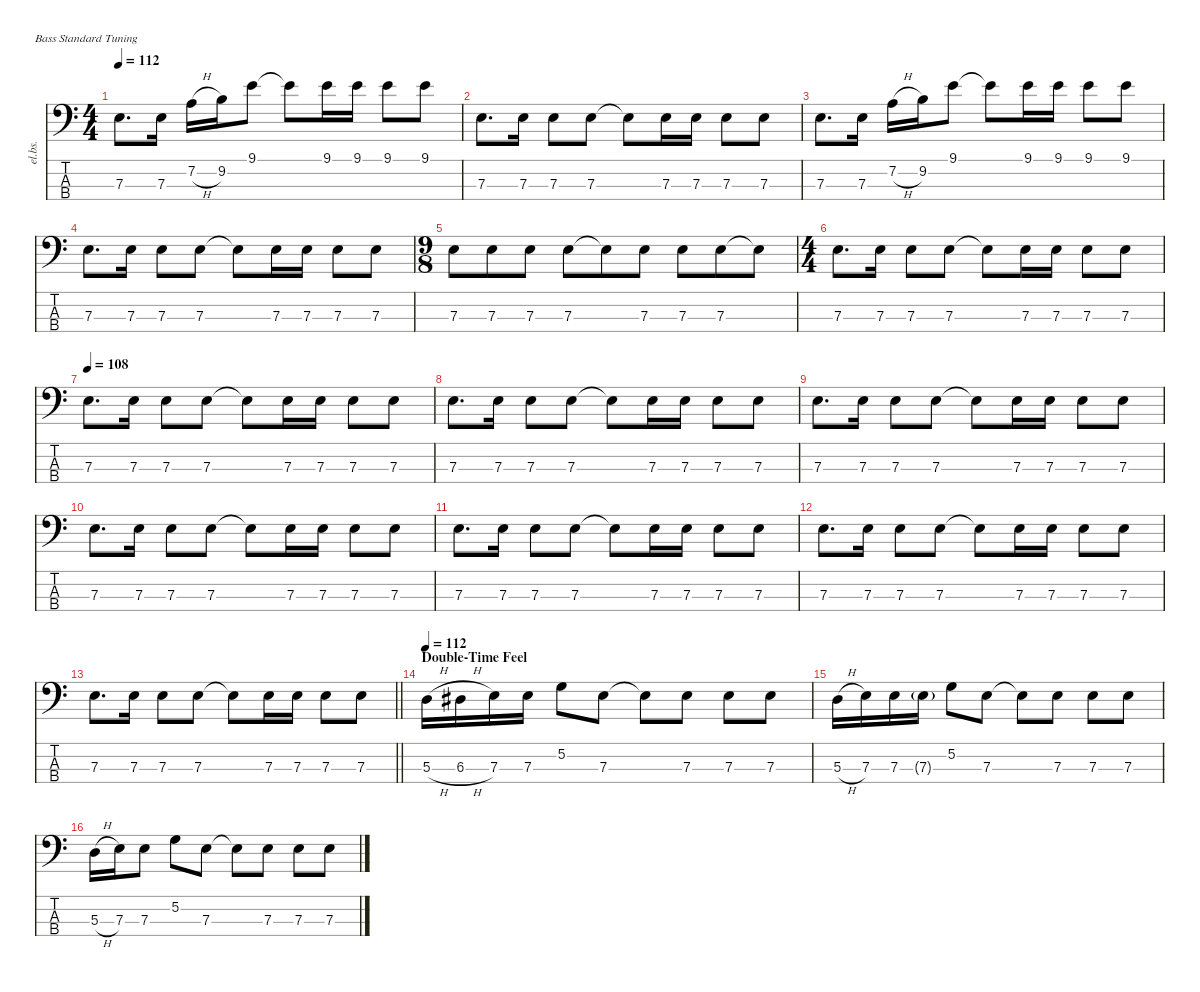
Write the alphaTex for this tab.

\defaultSystemsLayout 4
\hideDynamics
\bracketExtendMode nobrackets
\otherSystemsTrackNameOrientation horizontal
\track ("Bass" "el.bs.") {instrument electricbassfinger}
\staff {score tabs}
\tuning (G2 D2 A1 E1)
\ts (4 4)
\tempo 112
\clef f4
\ks c
7.3.8{d dy f beam Down} 7.3.16{beam Down} 7.2{h}.16{beam Down} 9.2.16{beam Down} 9.1.8{beam Down} 9.1{t}.8{beam Down} 9.1.16{beam Down} 9.1.16{beam Down} 9.1.8{beam Down} 9.1.8{beam Down} |
7.3.8{d beam Down} 7.3.16{beam Down} 7.3.8{beam Down} 7.3.8{beam Down} 7.3{t}.8{beam Down} 7.3.16{beam Down} 7.3.16{beam Down} 7.3.8{beam Down} 7.3.8{beam Down} |
7.3.8{d beam Down} 7.3.16{beam Down} 7.2{h}.16{beam Down} 9.2.16{beam Down} 9.1.8{beam Down} 9.1{t}.8{beam Down} 9.1.16{beam Down} 9.1.16{beam Down} 9.1.8{beam Down} 9.1.8{beam Down} |
7.3.8{d beam Down} 7.3.16{beam Down} 7.3.8{beam Down} 7.3.8{beam Down} 7.3{t}.8{beam Down} 7.3.16{beam Down} 7.3.16{beam Down} 7.3.8{beam Down} 7.3.8{beam Down} |
\ts (9 8)
\beaming (8 3 3 3)
7.3.8{beam Down} 7.3.8{beam Down} 7.3.8{beam Down} 7.3.8{beam Down} 7.3{t}.8{beam Down} 7.3.8{beam Down} 7.3.8{beam Down} 7.3.8{beam Down} 7.3{t}.8{beam Down} |
\ts (4 4)
\beaming (8 2 2 2 2)
7.3.8{d beam Down} 7.3.16{beam Down} 7.3.8{beam Down} 7.3.8{beam Down} 7.3{t}.8{beam Down} 7.3.16{beam Down} 7.3.16{beam Down} 7.3.8{beam Down} 7.3.8{beam Down} |
\tempo 108
7.3.8{d beam Down} 7.3.16{beam Down} 7.3.8{beam Down} 7.3.8{beam Down} 7.3{t}.8{beam Down} 7.3.16{beam Down} 7.3.16{beam Down} 7.3.8{beam Down} 7.3.8{beam Down} |
7.3.8{d beam Down} 7.3.16{beam Down} 7.3.8{beam Down} 7.3.8{beam Down} 7.3{t}.8{beam Down} 7.3.16{beam Down} 7.3.16{beam Down} 7.3.8{beam Down} 7.3.8{beam Down} |
7.3.8{d beam Down} 7.3.16{beam Down} 7.3.8{beam Down} 7.3.8{beam Down} 7.3{t}.8{beam Down} 7.3.16{beam Down} 7.3.16{beam Down} 7.3.8{beam Down} 7.3.8{beam Down} |
7.3.8{d beam Down} 7.3.16{beam Down} 7.3.8{beam Down} 7.3.8{beam Down} 7.3{t}.8{beam Down} 7.3.16{beam Down} 7.3.16{beam Down} 7.3.8{beam Down} 7.3.8{beam Down} |
7.3.8{d beam Down} 7.3.16{beam Down} 7.3.8{beam Down} 7.3.8{beam Down} 7.3{t}.8{beam Down} 7.3.16{beam Down} 7.3.16{beam Down} 7.3.8{beam Down} 7.3.8{beam Down} |
7.3.8{d beam Down} 7.3.16{beam Down} 7.3.8{beam Down} 7.3.8{beam Down} 7.3{t}.8{beam Down} 7.3.16{beam Down} 7.3.16{beam Down} 7.3.8{beam Down} 7.3.8{beam Down} |
\barLineRight lightlight
7.3.8{d beam Down} 7.3.16{beam Down} 7.3.8{beam Down} 7.3.8{beam Down} 7.3{t}.8{beam Down} 7.3.16{beam Down} 7.3.16{beam Down} 7.3.8{beam Down} 7.3.8{beam Down} |
\section ("" "Double-Time Feel")
\tempo 112
5.3{h}.16{beam Down} 6.3{h acc #}.16{beam Down} 7.3.16{beam Down} 7.3.16{beam Down} 5.2.8{beam Down} 7.3.8{beam Down} 7.3{t}.8{beam Down} 7.3.8{beam Down} 7.3.8{beam Down} 7.3.8{beam Down} |
5.3{h}.16{beam Down} 7.3.16{beam Down} 7.3.16{beam Down} 7.3{g}.16{dy mf beam Down} 5.2.8{dy f beam Down} 7.3.8{beam Down} 7.3{t}.8{beam Down} 7.3.8{beam Down} 7.3.8{beam Down} 7.3.8{beam Down} |
5.3{h}.16{beam Down} 7.3.16{beam Down} 7.3.8{beam Down} 5.2.8{beam Down} 7.3.8{beam Down} 7.3{t}.8{beam Down} 7.3.8{beam Down} 7.3.8{beam Down} 7.3.8{beam Down}
